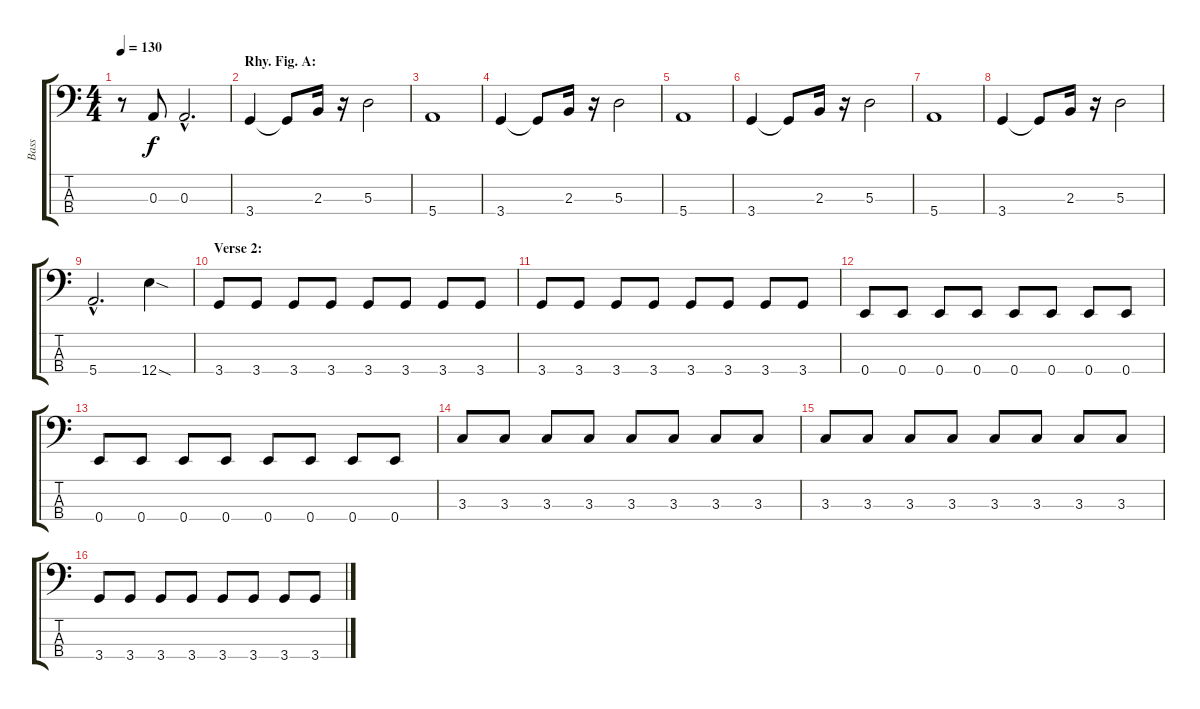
\track ("Bass" "Bass") {instrument electricbasspick}
\staff {score tabs}
\tuning (G2 D2 A1 E1) {hide}
\ts (4 4)
\tempo 130
\clef f4
\ks c
r.8{dy f} 0.3.8 0.3{hac}.2{d} |
\section ("" "Rhy. Fig. A:")
3.4.4 3.4{t}.8 2.3.16 r.16 5.3.2 |
5.4.1 |
3.4.4 3.4{t}.8 2.3.16 r.16 5.3.2 |
5.4.1 |
3.4.4 3.4{t}.8 2.3.16 r.16 5.3.2 |
5.4.1 |
3.4.4 3.4{t}.8 2.3.16 r.16 5.3.2 |
5.4{hac}.2{d} 12.4{sod}.4 |
\section ("" "Verse 2:")
3.4.8 3.4.8 3.4.8 3.4.8 3.4.8 3.4.8 3.4.8 3.4.8 |
3.4.8 3.4.8 3.4.8 3.4.8 3.4.8 3.4.8 3.4.8 3.4.8 |
0.4.8 0.4.8 0.4.8 0.4.8 0.4.8 0.4.8 0.4.8 0.4.8 |
0.4.8 0.4.8 0.4.8 0.4.8 0.4.8 0.4.8 0.4.8 0.4.8 |
3.3.8 3.3.8 3.3.8 3.3.8 3.3.8 3.3.8 3.3.8 3.3.8 |
3.3.8 3.3.8 3.3.8 3.3.8 3.3.8 3.3.8 3.3.8 3.3.8 |
3.4.8 3.4.8 3.4.8 3.4.8 3.4.8 3.4.8 3.4.8 3.4.8
